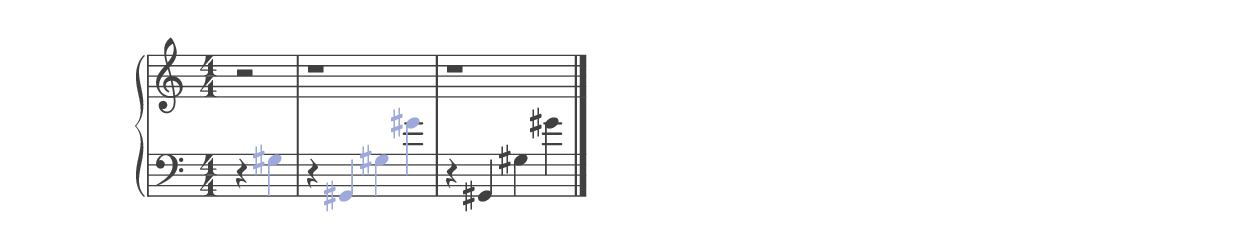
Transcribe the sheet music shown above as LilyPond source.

%% ----------------------------------------------------------------------------
%% Generated on: 2018 December 27
%% Note Name: G3#
%% Octave: 3
%% Clef: bass
%% Filename: 066-36-3-bass-G3#
%% ----------------------------------------------------------------------------

\version "2.19.82"

\include "../piano_note_colors.ly"

\header {
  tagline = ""
}

upper = {
  \clef treble
  \numericTimeSignature
  \override NoteHead.color = #colorized-note
  \override Stem.color = #colorized-note
  \override Accidental.color = #colorized-note
  % treble note in color
  r2
  % treble octave in color
  r1
  \override NoteHead.color = #default-black
  \override Stem.color = #default-black
  \override Accidental.color = #default-black
  % treble octave repeat in black
  r1
  \bar "|."
}

lower = {
  \clef bass
  \numericTimeSignature
  \override NoteHead.color = #colorized-note
  \override Stem.color = #colorized-note
  \override Accidental.color = #colorized-note
  % bass note in color
  r4 gis4
  % bass octave in color
  r4 gis,4 gis4 gis'4
  \override NoteHead.color = #default-black
  \override Stem.color = #default-black
  \override Accidental.color = #default-black
  % bass octave repeat in black
  r4 gis,4 gis4 gis'4
}

\score {
  \new PianoStaff <<
    \context Score
    \applyContext #(override-color-for-all-grobs default-black)
    \time 4/4
    \partial 2
    \new Staff = upper { \upper }
    \new Staff = lower { \lower }
  >>
  \layout { }
  \midi { }
}